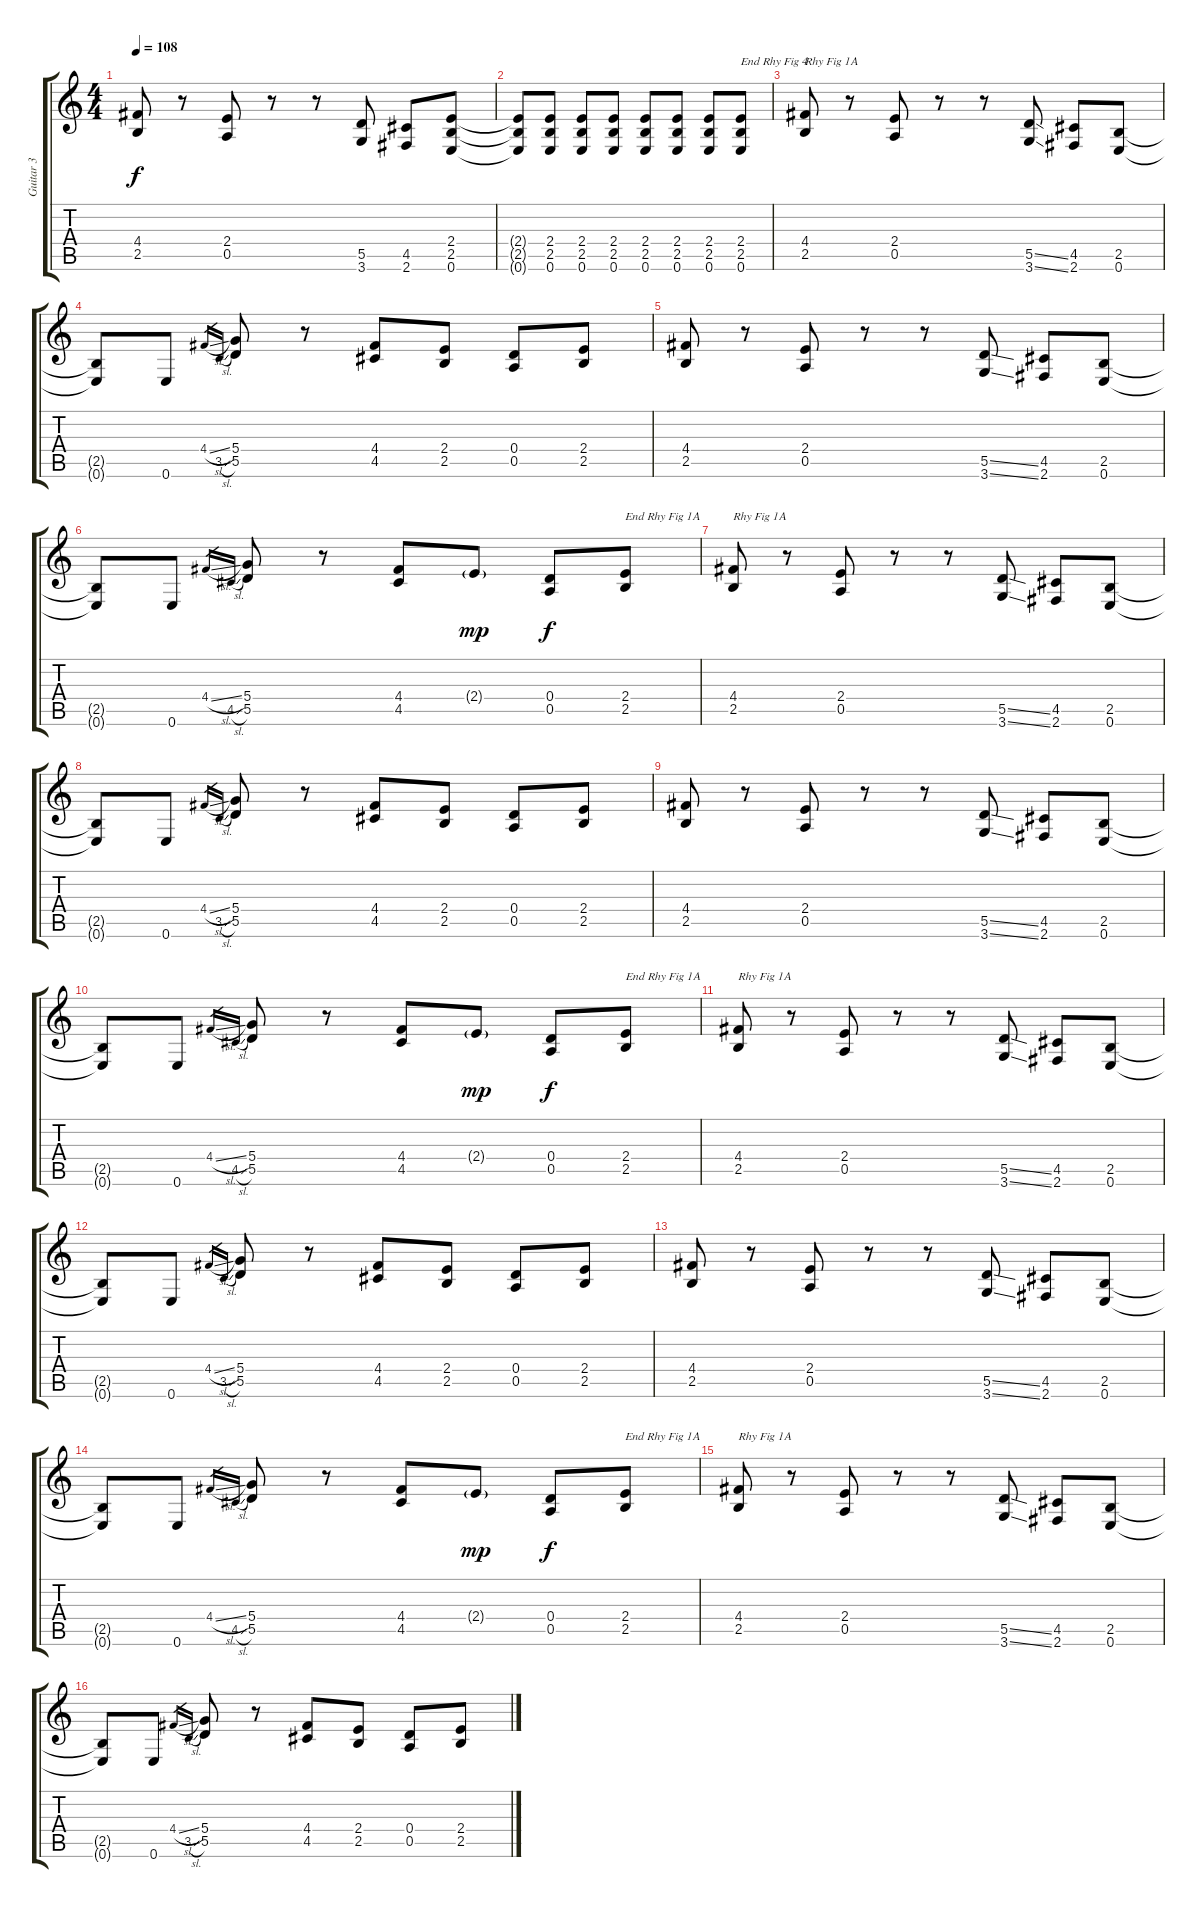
\track ("Guitar 3" "Guitar 3") {instrument electricguitarclean}
\staff {score tabs}
\tuning (E4 B3 G3 D3 A2 E2) {hide}
\ts (4 4)
\tempo 108
\clef g2
\ks c
(4.4 2.5).8{dy f} r.8 (2.4 0.5).8 r.8 r.8 (5.5 3.6).8 (4.5 2.6).8 (2.4 2.5 0.6).8 |
(2.4{t} 2.5{t} 0.6{t}).8 (2.4 2.5 0.6).8 (2.4 2.5 0.6).8 (2.4 2.5 0.6).8 (2.4 2.5 0.6).8 (2.4 2.5 0.6).8 (2.4 2.5 0.6).8 (2.4 2.5 0.6).8{txt "End Rhy Fig 4"} |
(4.4 2.5).8{txt "Rhy Fig 1A"} r.8 (2.4 0.5).8 r.8 r.8 (5.5{ss} 3.6{ss}).8 (4.5 2.6).8 (2.5 0.6).8 |
(2.5{t} 0.6{t}).8 0.6.8 4.4{sl}.16{gr} 3.5{sl}.16{gr} (5.4 5.5).8 r.8 (4.4 4.5).8 (2.4 2.5).8 (0.4 0.5).8 (2.4 2.5).8 |
(4.4 2.5).8 r.8 (2.4 0.5).8 r.8 r.8 (5.5{ss} 3.6{ss}).8 (4.5 2.6).8 (2.5 0.6).8 |
(2.5{t} 0.6{t}).8 0.6.8 4.4{sl}.16{gr} 4.5{sl}.16{gr} (5.4 5.5).8 r.8 (4.4 4.5).8 2.4{g}.8{dy mp} (0.4 0.5).8{dy f} (2.4 2.5).8{txt "End Rhy Fig 1A"} |
(4.4 2.5).8{txt "Rhy Fig 1A"} r.8 (2.4 0.5).8 r.8 r.8 (5.5{ss} 3.6{ss}).8 (4.5 2.6).8 (2.5 0.6).8 |
(2.5{t} 0.6{t}).8 0.6.8 4.4{sl}.16{gr} 3.5{sl}.16{gr} (5.4 5.5).8 r.8 (4.4 4.5).8 (2.4 2.5).8 (0.4 0.5).8 (2.4 2.5).8 |
(4.4 2.5).8 r.8 (2.4 0.5).8 r.8 r.8 (5.5{ss} 3.6{ss}).8 (4.5 2.6).8 (2.5 0.6).8 |
(2.5{t} 0.6{t}).8 0.6.8 4.4{sl}.16{gr} 4.5{sl}.16{gr} (5.4 5.5).8 r.8 (4.4 4.5).8 2.4{g}.8{dy mp} (0.4 0.5).8{dy f} (2.4 2.5).8{txt "End Rhy Fig 1A"} |
(4.4 2.5).8{txt "Rhy Fig 1A"} r.8 (2.4 0.5).8 r.8 r.8 (5.5{ss} 3.6{ss}).8 (4.5 2.6).8 (2.5 0.6).8 |
(2.5{t} 0.6{t}).8 0.6.8 4.4{sl}.16{gr} 3.5{sl}.16{gr} (5.4 5.5).8 r.8 (4.4 4.5).8 (2.4 2.5).8 (0.4 0.5).8 (2.4 2.5).8 |
(4.4 2.5).8 r.8 (2.4 0.5).8 r.8 r.8 (5.5{ss} 3.6{ss}).8 (4.5 2.6).8 (2.5 0.6).8 |
(2.5{t} 0.6{t}).8 0.6.8 4.4{sl}.16{gr} 4.5{sl}.16{gr} (5.4 5.5).8 r.8 (4.4 4.5).8 2.4{g}.8{dy mp} (0.4 0.5).8{dy f} (2.4 2.5).8{txt "End Rhy Fig 1A"} |
(4.4 2.5).8{txt "Rhy Fig 1A"} r.8 (2.4 0.5).8 r.8 r.8 (5.5{ss} 3.6{ss}).8 (4.5 2.6).8 (2.5 0.6).8 |
(2.5{t} 0.6{t}).8 0.6.8 4.4{sl}.16{gr} 3.5{sl}.16{gr} (5.4 5.5).8 r.8 (4.4 4.5).8 (2.4 2.5).8 (0.4 0.5).8 (2.4 2.5).8
